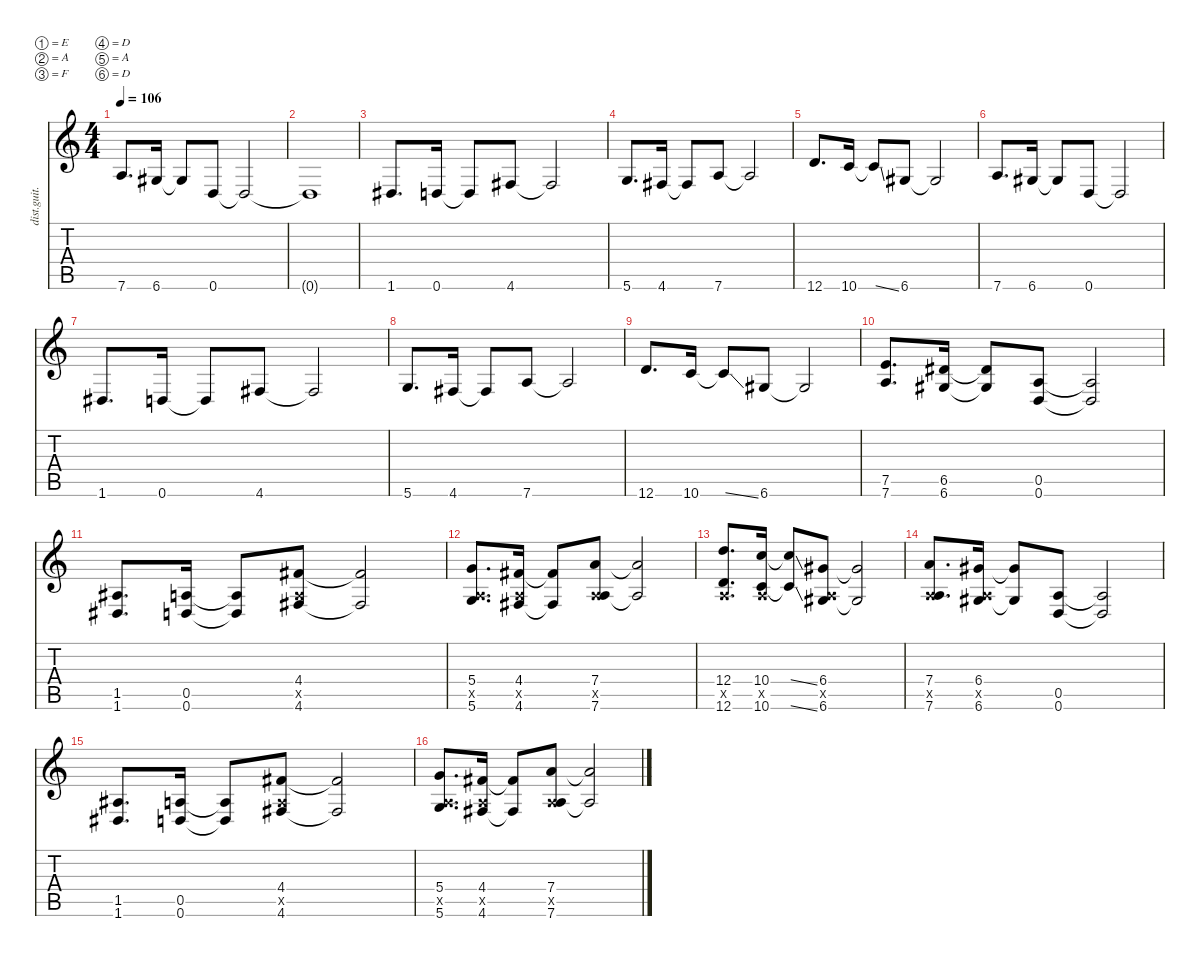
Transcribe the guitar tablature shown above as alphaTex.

\defaultSystemsLayout 4
\hideDynamics
\bracketExtendMode nobrackets
\otherSystemsTrackNameOrientation horizontal
\track ("Track 2" "dist.guit.") {instrument distortionguitar}
\staff {score tabs}
\tuning (E4 A3 F3 D3 A2 D2)
\ts (4 4)
\tempo 106
\clef g2
\ks c
7.6.8{d dy f beam Up} 6.6{acc #}.16{beam Up} 6.6{t acc #}.8{beam Up} 0.6.8{beam Up} 0.6{t}.2{beam Up} |
0.6{t}.1{beam Up} |
1.6{acc #}.8{d beam Up} 0.6.16{beam Up} 0.6{t}.8{beam Up} 4.6{acc #}.8{beam Up} 4.6{t acc #}.2{beam Up} |
5.6.8{d beam Up} 4.6{acc #}.16{beam Up} 4.6{t acc #}.8{beam Up} 7.6.8{beam Up} 7.6{t}.2{beam Up} |
12.6.8{d beam Up} 10.6.16{beam Up} 10.6{ss t}.8{beam Up} 6.6{acc #}.8{beam Up} 6.6{t acc #}.2{beam Up} |
7.6.8{d beam Up} 6.6{acc #}.16{beam Up} 6.6{t acc #}.8{beam Up} 0.6.8{beam Up} 0.6{t}.2{beam Up} |
1.6{acc #}.8{d beam Up} 0.6.16{beam Up} 0.6{t}.8{beam Up} 4.6{acc #}.8{beam Up} 4.6{t acc #}.2{beam Up} |
5.6.8{d beam Up} 4.6{acc #}.16{beam Up} 4.6{t acc #}.8{beam Up} 7.6.8{beam Up} 7.6{t}.2{beam Up} |
12.6.8{d beam Up} 10.6.16{beam Up} 10.6{ss t}.8{beam Up} 6.6{acc #}.8{beam Up} 6.6{t acc #}.2{beam Up} |
(7.5 7.6).8{d beam Up} (6.5{acc #} 6.6{acc #}).16{beam Up} (6.5{t acc #} 6.6{t acc #}).8{beam Up} (0.5 0.6).8{beam Up} (0.5{t} 0.6{t}).2{beam Up} |
(1.5{acc #} 1.6{acc #}).8{d beam Up} (0.5 0.6).16{beam Up} (0.5{t} 0.6{t}).8{beam Up} (4.4{acc #} 0.5{x} 4.6{acc #}).8{beam Up} (4.4{t acc #} 4.6{t acc #}).2{beam Up} |
(5.4 0.5{x} 5.6).8{d beam Up} (4.4{acc #} 0.5{x} 4.6{acc #}).16{beam Up} (4.4{t acc #} 4.6{t acc #}).8{beam Up} (7.4 0.5{x} 7.6).8{beam Up} (7.4{t} 7.6{t}).2{beam Up} |
(12.4 0.5{x} 12.6).8{d beam Up} (10.4 0.5{x} 10.6).16{beam Up} (10.4{ss t} 10.6{ss t}).8{beam Up} (6.4{acc #} 0.5{x} 6.6{acc #}).8{beam Up} (6.4{t acc #} 6.6{t acc #}).2{beam Up} |
(7.4 0.5{x} 7.6).8{d beam Up} (6.4{acc #} 0.5{x} 6.6{acc #}).16{beam Up} (6.4{t acc #} 6.6{t acc #}).8{beam Up} (0.5 0.6).8{beam Up} (0.5{t} 0.6{t}).2{beam Up} |
(1.5{acc #} 1.6{acc #}).8{d beam Up} (0.5 0.6).16{beam Up} (0.5{t} 0.6{t}).8{beam Up} (4.4{acc #} 0.5{x} 4.6{acc #}).8{beam Up} (4.4{t acc #} 4.6{t acc #}).2{beam Up} |
(5.4 0.5{x} 5.6).8{d beam Up} (4.4{acc #} 0.5{x} 4.6{acc #}).16{beam Up} (4.4{t acc #} 4.6{t acc #}).8{beam Up} (7.4 0.5{x} 7.6).8{beam Up} (7.4{t} 7.6{t}).2{beam Up}
